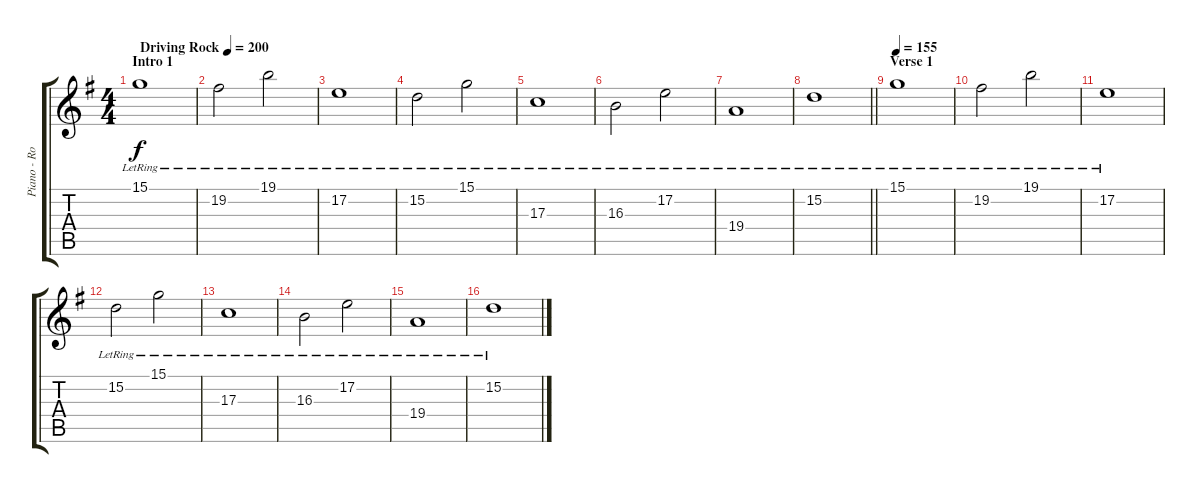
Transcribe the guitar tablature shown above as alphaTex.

\track ("Piano - Rob Cavallo" "Piano - Ro") {instrument acousticgrandpiano}
\staff {score tabs}
\tuning (E4 B3 G3 D3 A2 E2) {hide}
\ts (4 4)
\section ("" "Intro 1")
\tempo (200 "Driving Rock")
\tempo 155
\tempo (200 "Driving Rock")
\clef g2
\ks eminor
15.1{lr}.1{dy f instrument acousticgrandpiano} |
19.2{lr}.2 19.1{lr}.2 |
17.2{lr}.1 |
15.2{lr}.2 15.1{lr}.2 |
17.3{lr}.1 |
16.3{lr}.2 17.2{lr}.2 |
19.4{lr}.1 |
\barLineRight lightlight
15.2{lr}.1 |
\section ("" "Verse 1")
\tempo 155
15.1{lr}.1 |
19.2{lr}.2 19.1{lr}.2 |
17.2{lr}.1 |
15.2{lr}.2 15.1{lr}.2 |
17.3{lr}.1 |
16.3{lr}.2 17.2{lr}.2 |
19.4{lr}.1 |
15.2{lr}.1
